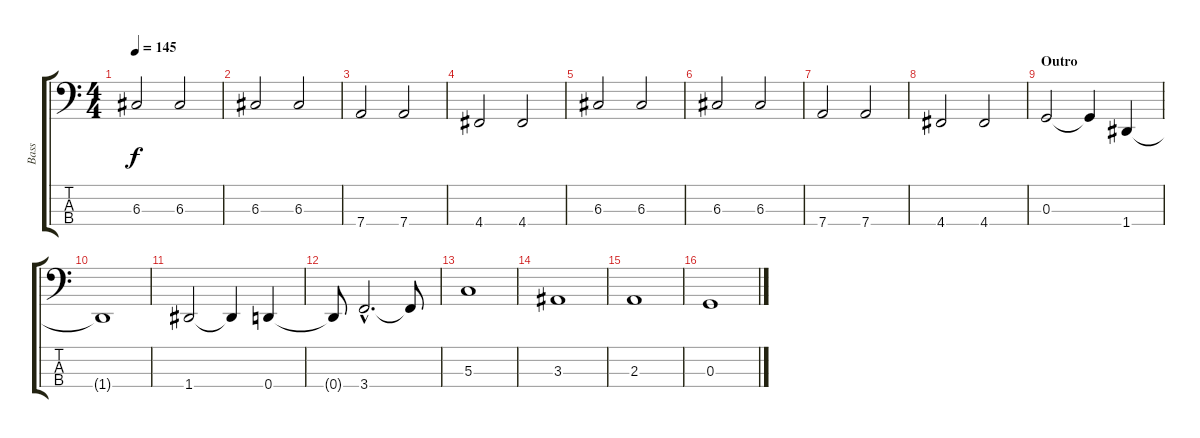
\track ("Bass" "Bass") {instrument electricbassfinger}
\staff {score tabs}
\tuning (F2 C2 G1 D1) {hide}
\ts (4 4)
\tempo 145
\clef f4
\ks c
6.3.2{dy f} 6.3.2 |
6.3.2 6.3.2 |
7.4.2 7.4.2 |
4.4.2 4.4.2 |
6.3.2 6.3.2 |
6.3.2 6.3.2 |
7.4.2 7.4.2 |
4.4.2 4.4.2 |
\section ("" "Outro")
0.3.2 0.3{t}.4 1.4.4 |
1.4{t}.1 |
1.4.2 1.4{t}.4 0.4.4 |
0.4{t}.8 3.4{hac}.2{d} 3.4{t}.8 |
5.3.1 |
3.3.1 |
2.3.1 |
0.3.1
